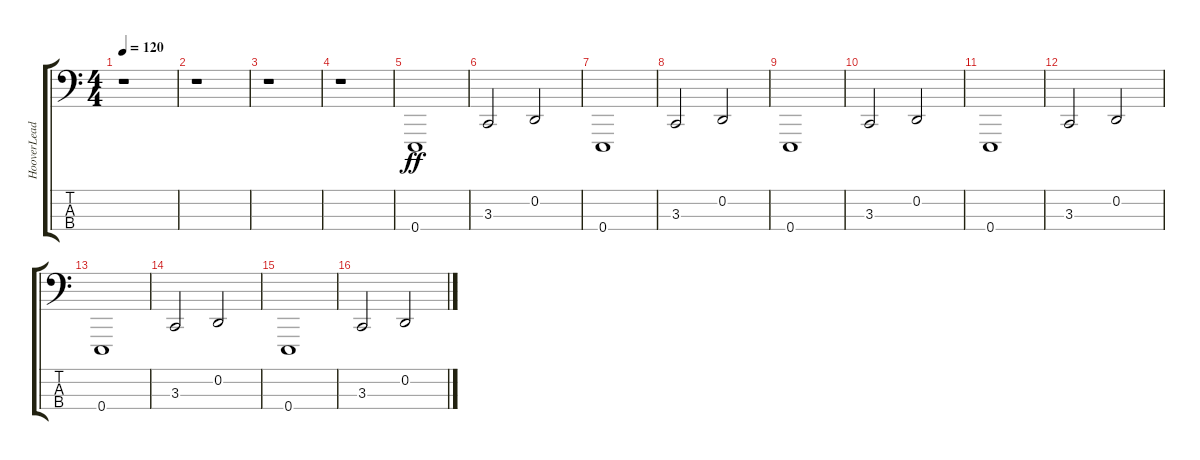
\track ("HooverLead" "HooverLead") {instrument lead2sawtooth}
\staff {score tabs}
\tuning (G2 D2 A1 E1 Db-1) {hide}
\ts (4 4)
\tempo 120
\clef f4
\ks c
r.1{dy ff} |
r.1 |
r.1 |
r.1 |
0.4.1 |
3.3.2 0.2.2 |
0.4.1 |
3.3.2 0.2.2 |
0.4.1 |
3.3.2 0.2.2 |
0.4.1 |
3.3.2 0.2.2 |
0.4.1 |
3.3.2 0.2.2 |
0.4.1 |
3.3.2 0.2.2
